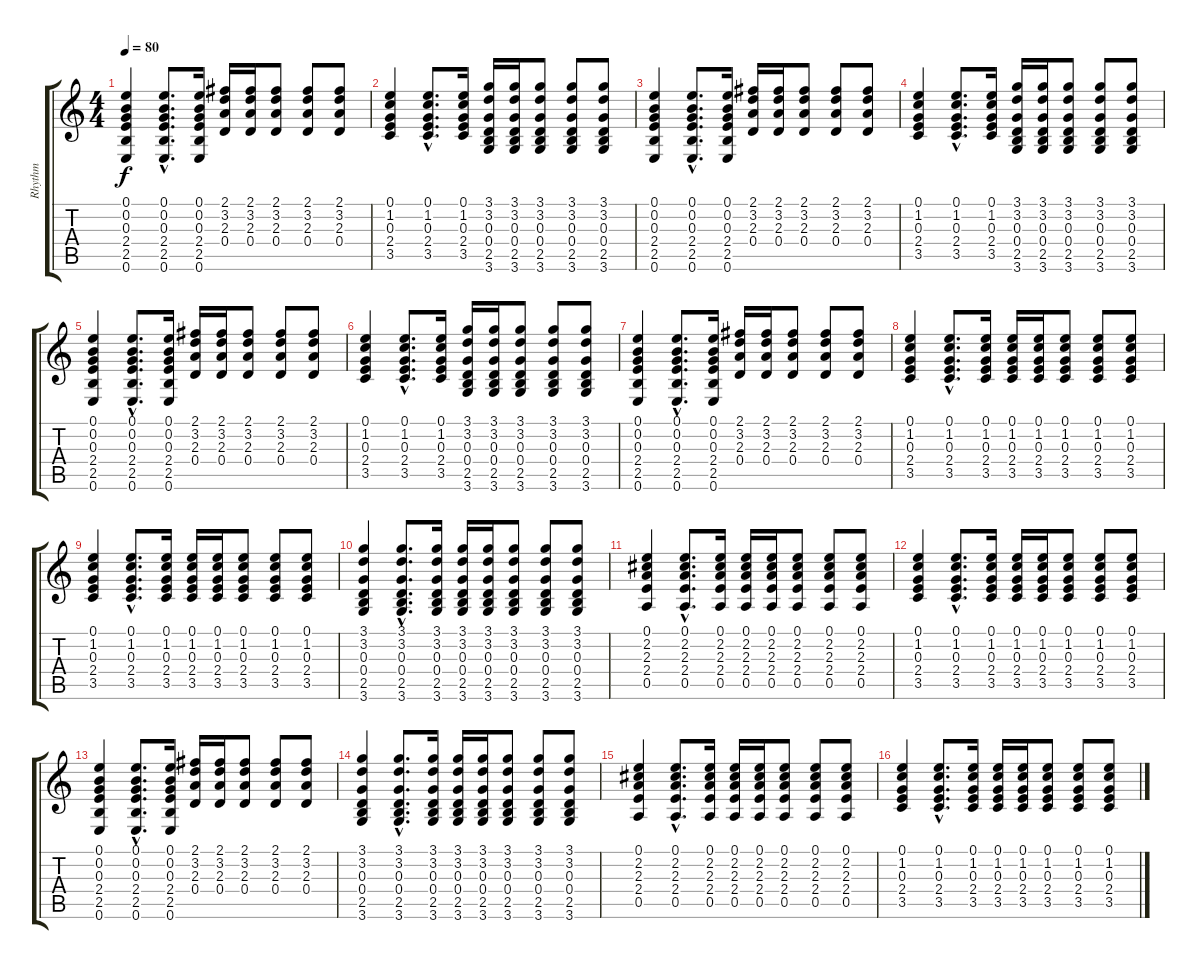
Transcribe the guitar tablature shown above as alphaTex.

\track ("Rhythm" "Rhythm") {instrument acousticguitarsteel}
\staff {score tabs}
\tuning (E4 B3 G3 D3 A2 E2) {hide}
\ts (4 4)
\tempo 80
\clef g2
\ks c
(0.1 0.2 0.3 2.4 2.5 0.6).4{dy f} (0.1{hac} 0.2{hac} 0.3{hac} 2.4{hac} 2.5{hac} 0.6{hac}).8{d} (0.1 0.2 0.3 2.4 2.5 0.6).16 (2.1 3.2 2.3 0.4).16 (2.1 3.2 2.3 0.4).16 (2.1 3.2 2.3 0.4).8 (2.1 3.2 2.3 0.4).8 (2.1 3.2 2.3 0.4).8 |
(0.1 1.2 0.3 2.4 3.5).4 (0.1{hac} 1.2{hac} 0.3{hac} 2.4{hac} 3.5{hac}).8{d} (0.1 1.2 0.3 2.4 3.5).16 (3.1 3.2 0.3 0.4 2.5 3.6).16 (3.1 3.2 0.3 0.4 2.5 3.6).16 (3.1 3.2 0.3 0.4 2.5 3.6).8 (3.1 3.2 0.3 0.4 2.5 3.6).8 (3.1 3.2 0.3 0.4 2.5 3.6).8 |
(0.1 0.2 0.3 2.4 2.5 0.6).4 (0.1{hac} 0.2{hac} 0.3{hac} 2.4{hac} 2.5{hac} 0.6{hac}).8{d} (0.1 0.2 0.3 2.4 2.5 0.6).16 (2.1 3.2 2.3 0.4).16 (2.1 3.2 2.3 0.4).16 (2.1 3.2 2.3 0.4).8 (2.1 3.2 2.3 0.4).8 (2.1 3.2 2.3 0.4).8 |
(0.1 1.2 0.3 2.4 3.5).4 (0.1{hac} 1.2{hac} 0.3{hac} 2.4{hac} 3.5{hac}).8{d} (0.1 1.2 0.3 2.4 3.5).16 (3.1 3.2 0.3 0.4 2.5 3.6).16 (3.1 3.2 0.3 0.4 2.5 3.6).16 (3.1 3.2 0.3 0.4 2.5 3.6).8 (3.1 3.2 0.3 0.4 2.5 3.6).8 (3.1 3.2 0.3 0.4 2.5 3.6).8 |
(0.1 0.2 0.3 2.4 2.5 0.6).4 (0.1{hac} 0.2{hac} 0.3{hac} 2.4{hac} 2.5{hac} 0.6{hac}).8{d} (0.1 0.2 0.3 2.4 2.5 0.6).16 (2.1 3.2 2.3 0.4).16 (2.1 3.2 2.3 0.4).16 (2.1 3.2 2.3 0.4).8 (2.1 3.2 2.3 0.4).8 (2.1 3.2 2.3 0.4).8 |
(0.1 1.2 0.3 2.4 3.5).4 (0.1{hac} 1.2{hac} 0.3{hac} 2.4{hac} 3.5{hac}).8{d} (0.1 1.2 0.3 2.4 3.5).16 (3.1 3.2 0.3 0.4 2.5 3.6).16 (3.1 3.2 0.3 0.4 2.5 3.6).16 (3.1 3.2 0.3 0.4 2.5 3.6).8 (3.1 3.2 0.3 0.4 2.5 3.6).8 (3.1 3.2 0.3 0.4 2.5 3.6).8 |
(0.1 0.2 0.3 2.4 2.5 0.6).4 (0.1{hac} 0.2{hac} 0.3{hac} 2.4{hac} 2.5{hac} 0.6{hac}).8{d} (0.1 0.2 0.3 2.4 2.5 0.6).16 (2.1 3.2 2.3 0.4).16 (2.1 3.2 2.3 0.4).16 (2.1 3.2 2.3 0.4).8 (2.1 3.2 2.3 0.4).8 (2.1 3.2 2.3 0.4).8 |
(0.1 1.2 0.3 2.4 3.5).4 (0.1{hac} 1.2{hac} 0.3{hac} 2.4{hac} 3.5{hac}).8{d} (0.1 1.2 0.3 2.4 3.5).16 (0.1 1.2 0.3 2.4 3.5).16 (0.1 1.2 0.3 2.4 3.5).16 (0.1 1.2 0.3 2.4 3.5).8 (0.1 1.2 0.3 2.4 3.5).8 (0.1 1.2 0.3 2.4 3.5).8 |
(0.1 1.2 0.3 2.4 3.5).4 (0.1{hac} 1.2{hac} 0.3{hac} 2.4{hac} 3.5{hac}).8{d} (0.1 1.2 0.3 2.4 3.5).16 (0.1 1.2 0.3 2.4 3.5).16 (0.1 1.2 0.3 2.4 3.5).16 (0.1 1.2 0.3 2.4 3.5).8 (0.1 1.2 0.3 2.4 3.5).8 (0.1 1.2 0.3 2.4 3.5).8 |
(3.1 3.2 0.3 0.4 2.5 3.6).4 (3.1{hac} 3.2{hac} 0.3{hac} 0.4{hac} 2.5{hac} 3.6{hac}).8{d} (3.1 3.2 0.3 0.4 2.5 3.6).16 (3.1 3.2 0.3 0.4 2.5 3.6).16 (3.1 3.2 0.3 0.4 2.5 3.6).16 (3.1 3.2 0.3 0.4 2.5 3.6).8 (3.1 3.2 0.3 0.4 2.5 3.6).8 (3.1 3.2 0.3 0.4 2.5 3.6).8 |
(0.1 2.2 2.3 2.4 0.5).4 (0.1{hac} 2.2{hac} 2.3{hac} 2.4{hac} 0.5{hac}).8{d} (0.1 2.2 2.3 2.4 0.5).16 (0.1 2.2 2.3 2.4 0.5).16 (0.1 2.2 2.3 2.4 0.5).16 (0.1 2.2 2.3 2.4 0.5).8 (0.1 2.2 2.3 2.4 0.5).8 (0.1 2.2 2.3 2.4 0.5).8 |
(0.1 1.2 0.3 2.4 3.5).4 (0.1{hac} 1.2{hac} 0.3{hac} 2.4{hac} 3.5{hac}).8{d} (0.1 1.2 0.3 2.4 3.5).16 (0.1 1.2 0.3 2.4 3.5).16 (0.1 1.2 0.3 2.4 3.5).16 (0.1 1.2 0.3 2.4 3.5).8 (0.1 1.2 0.3 2.4 3.5).8 (0.1 1.2 0.3 2.4 3.5).8 |
(0.1 0.2 0.3 2.4 2.5 0.6).4 (0.1{hac} 0.2{hac} 0.3{hac} 2.4{hac} 2.5{hac} 0.6{hac}).8{d} (0.1 0.2 0.3 2.4 2.5 0.6).16 (2.1 3.2 2.3 0.4).16 (2.1 3.2 2.3 0.4).16 (2.1 3.2 2.3 0.4).8 (2.1 3.2 2.3 0.4).8 (2.1 3.2 2.3 0.4).8 |
(3.1 3.2 0.3 0.4 2.5 3.6).4 (3.1{hac} 3.2{hac} 0.3{hac} 0.4{hac} 2.5{hac} 3.6{hac}).8{d} (3.1 3.2 0.3 0.4 2.5 3.6).16 (3.1 3.2 0.3 0.4 2.5 3.6).16 (3.1 3.2 0.3 0.4 2.5 3.6).16 (3.1 3.2 0.3 0.4 2.5 3.6).8 (3.1 3.2 0.3 0.4 2.5 3.6).8 (3.1 3.2 0.3 0.4 2.5 3.6).8 |
(0.1 2.2 2.3 2.4 0.5).4 (0.1{hac} 2.2{hac} 2.3{hac} 2.4{hac} 0.5{hac}).8{d} (0.1 2.2 2.3 2.4 0.5).16 (0.1 2.2 2.3 2.4 0.5).16 (0.1 2.2 2.3 2.4 0.5).16 (0.1 2.2 2.3 2.4 0.5).8 (0.1 2.2 2.3 2.4 0.5).8 (0.1 2.2 2.3 2.4 0.5).8 |
(0.1 1.2 0.3 2.4 3.5).4 (0.1{hac} 1.2{hac} 0.3{hac} 2.4{hac} 3.5{hac}).8{d} (0.1 1.2 0.3 2.4 3.5).16 (0.1 1.2 0.3 2.4 3.5).16 (0.1 1.2 0.3 2.4 3.5).16 (0.1 1.2 0.3 2.4 3.5).8 (0.1 1.2 0.3 2.4 3.5).8 (0.1 1.2 0.3 2.4 3.5).8
